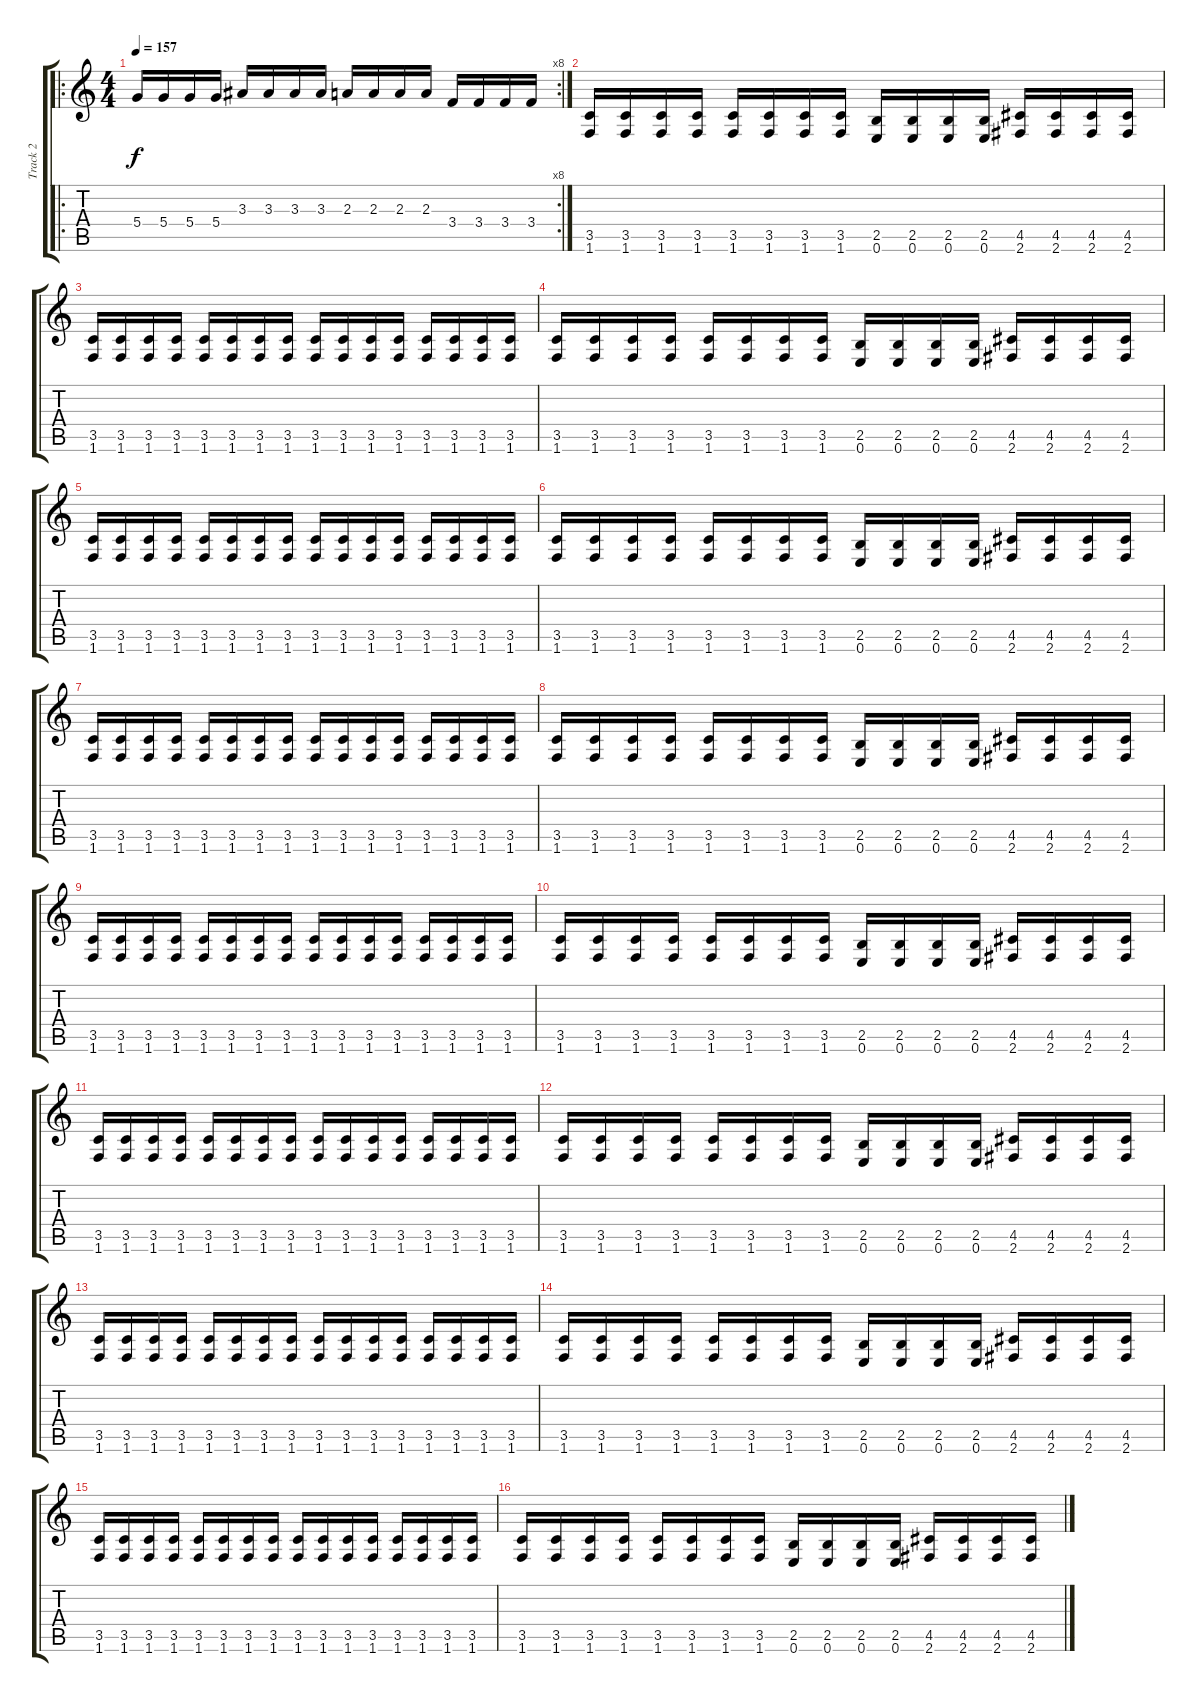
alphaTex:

\track ("Track 2" "Track 2") {instrument distortionguitar}
\staff {score tabs}
\tuning (E4 B3 G3 D3 A2 E2) {hide}
\ro
\rc 8
\ts (4 4)
\tempo 157
\clef g2
\ks c
5.4.16{dy f} 5.4.16 5.4.16 5.4.16 3.3.16 3.3.16 3.3.16 3.3.16 2.3.16 2.3.16 2.3.16 2.3.16 3.4.16 3.4.16 3.4.16 3.4.16 |
(3.5 1.6).16 (3.5 1.6).16 (3.5 1.6).16 (3.5 1.6).16 (3.5 1.6).16 (3.5 1.6).16 (3.5 1.6).16 (3.5 1.6).16 (2.5 0.6).16 (2.5 0.6).16 (2.5 0.6).16 (2.5 0.6).16 (4.5 2.6).16 (4.5 2.6).16 (4.5 2.6).16 (4.5 2.6).16 |
(3.5 1.6).16 (3.5 1.6).16 (3.5 1.6).16 (3.5 1.6).16 (3.5 1.6).16 (3.5 1.6).16 (3.5 1.6).16 (3.5 1.6).16 (3.5 1.6).16 (3.5 1.6).16 (3.5 1.6).16 (3.5 1.6).16 (3.5 1.6).16 (3.5 1.6).16 (3.5 1.6).16 (3.5 1.6).16 |
(3.5 1.6).16 (3.5 1.6).16 (3.5 1.6).16 (3.5 1.6).16 (3.5 1.6).16 (3.5 1.6).16 (3.5 1.6).16 (3.5 1.6).16 (2.5 0.6).16 (2.5 0.6).16 (2.5 0.6).16 (2.5 0.6).16 (4.5 2.6).16 (4.5 2.6).16 (4.5 2.6).16 (4.5 2.6).16 |
(3.5 1.6).16 (3.5 1.6).16 (3.5 1.6).16 (3.5 1.6).16 (3.5 1.6).16 (3.5 1.6).16 (3.5 1.6).16 (3.5 1.6).16 (3.5 1.6).16 (3.5 1.6).16 (3.5 1.6).16 (3.5 1.6).16 (3.5 1.6).16 (3.5 1.6).16 (3.5 1.6).16 (3.5 1.6).16 |
(3.5 1.6).16 (3.5 1.6).16 (3.5 1.6).16 (3.5 1.6).16 (3.5 1.6).16 (3.5 1.6).16 (3.5 1.6).16 (3.5 1.6).16 (2.5 0.6).16 (2.5 0.6).16 (2.5 0.6).16 (2.5 0.6).16 (4.5 2.6).16 (4.5 2.6).16 (4.5 2.6).16 (4.5 2.6).16 |
(3.5 1.6).16 (3.5 1.6).16 (3.5 1.6).16 (3.5 1.6).16 (3.5 1.6).16 (3.5 1.6).16 (3.5 1.6).16 (3.5 1.6).16 (3.5 1.6).16 (3.5 1.6).16 (3.5 1.6).16 (3.5 1.6).16 (3.5 1.6).16 (3.5 1.6).16 (3.5 1.6).16 (3.5 1.6).16 |
(3.5 1.6).16 (3.5 1.6).16 (3.5 1.6).16 (3.5 1.6).16 (3.5 1.6).16 (3.5 1.6).16 (3.5 1.6).16 (3.5 1.6).16 (2.5 0.6).16 (2.5 0.6).16 (2.5 0.6).16 (2.5 0.6).16 (4.5 2.6).16 (4.5 2.6).16 (4.5 2.6).16 (4.5 2.6).16 |
(3.5 1.6).16 (3.5 1.6).16 (3.5 1.6).16 (3.5 1.6).16 (3.5 1.6).16 (3.5 1.6).16 (3.5 1.6).16 (3.5 1.6).16 (3.5 1.6).16 (3.5 1.6).16 (3.5 1.6).16 (3.5 1.6).16 (3.5 1.6).16 (3.5 1.6).16 (3.5 1.6).16 (3.5 1.6).16 |
(3.5 1.6).16 (3.5 1.6).16 (3.5 1.6).16 (3.5 1.6).16 (3.5 1.6).16 (3.5 1.6).16 (3.5 1.6).16 (3.5 1.6).16 (2.5 0.6).16 (2.5 0.6).16 (2.5 0.6).16 (2.5 0.6).16 (4.5 2.6).16 (4.5 2.6).16 (4.5 2.6).16 (4.5 2.6).16 |
(3.5 1.6).16 (3.5 1.6).16 (3.5 1.6).16 (3.5 1.6).16 (3.5 1.6).16 (3.5 1.6).16 (3.5 1.6).16 (3.5 1.6).16 (3.5 1.6).16 (3.5 1.6).16 (3.5 1.6).16 (3.5 1.6).16 (3.5 1.6).16 (3.5 1.6).16 (3.5 1.6).16 (3.5 1.6).16 |
(3.5 1.6).16 (3.5 1.6).16 (3.5 1.6).16 (3.5 1.6).16 (3.5 1.6).16 (3.5 1.6).16 (3.5 1.6).16 (3.5 1.6).16 (2.5 0.6).16 (2.5 0.6).16 (2.5 0.6).16 (2.5 0.6).16 (4.5 2.6).16 (4.5 2.6).16 (4.5 2.6).16 (4.5 2.6).16 |
(3.5 1.6).16 (3.5 1.6).16 (3.5 1.6).16 (3.5 1.6).16 (3.5 1.6).16 (3.5 1.6).16 (3.5 1.6).16 (3.5 1.6).16 (3.5 1.6).16 (3.5 1.6).16 (3.5 1.6).16 (3.5 1.6).16 (3.5 1.6).16 (3.5 1.6).16 (3.5 1.6).16 (3.5 1.6).16 |
(3.5 1.6).16 (3.5 1.6).16 (3.5 1.6).16 (3.5 1.6).16 (3.5 1.6).16 (3.5 1.6).16 (3.5 1.6).16 (3.5 1.6).16 (2.5 0.6).16 (2.5 0.6).16 (2.5 0.6).16 (2.5 0.6).16 (4.5 2.6).16 (4.5 2.6).16 (4.5 2.6).16 (4.5 2.6).16 |
(3.5 1.6).16 (3.5 1.6).16 (3.5 1.6).16 (3.5 1.6).16 (3.5 1.6).16 (3.5 1.6).16 (3.5 1.6).16 (3.5 1.6).16 (3.5 1.6).16 (3.5 1.6).16 (3.5 1.6).16 (3.5 1.6).16 (3.5 1.6).16 (3.5 1.6).16 (3.5 1.6).16 (3.5 1.6).16 |
(3.5 1.6).16 (3.5 1.6).16 (3.5 1.6).16 (3.5 1.6).16 (3.5 1.6).16 (3.5 1.6).16 (3.5 1.6).16 (3.5 1.6).16 (2.5 0.6).16 (2.5 0.6).16 (2.5 0.6).16 (2.5 0.6).16 (4.5 2.6).16 (4.5 2.6).16 (4.5 2.6).16 (4.5 2.6).16
